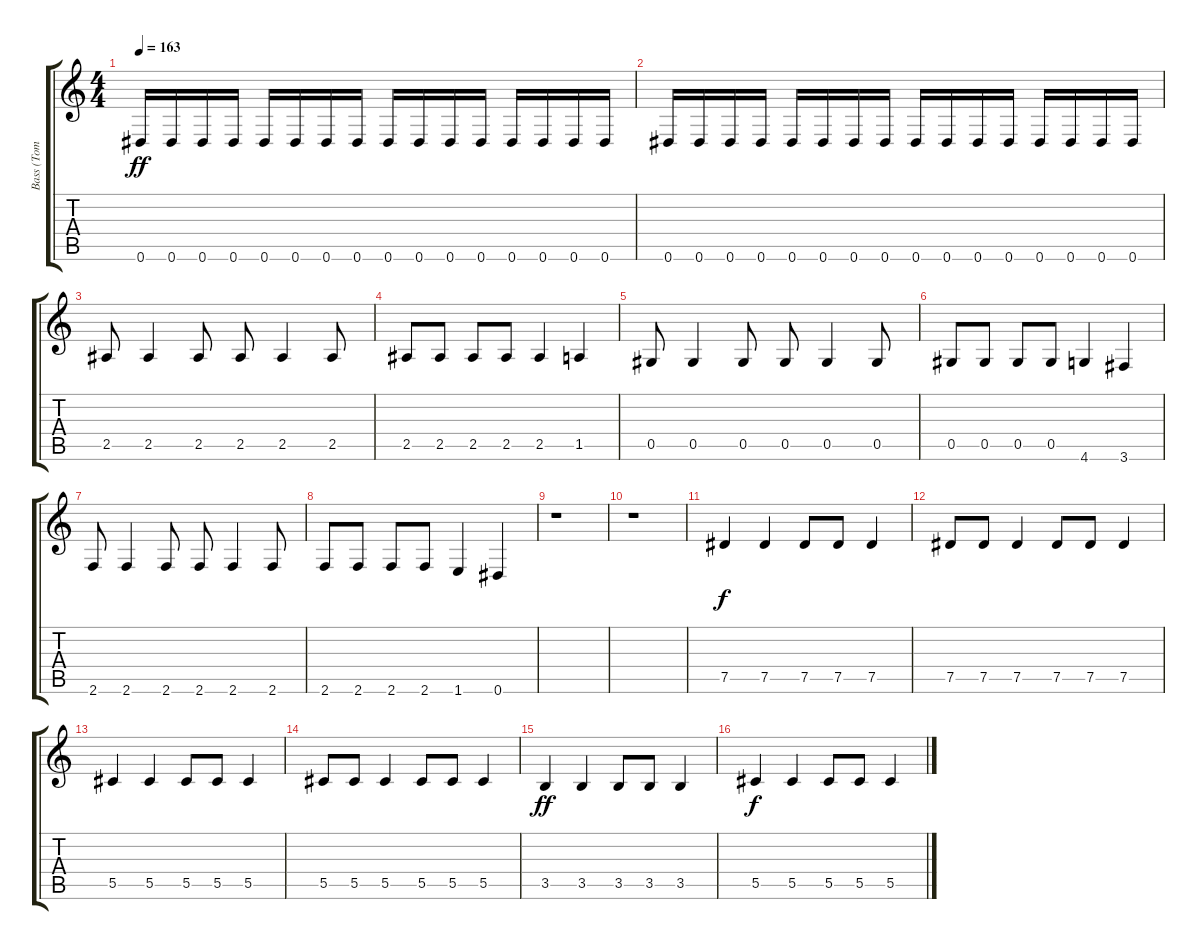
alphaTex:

\track ("Bass (Tom Araya)" "Bass (Tom ") {instrument electricbasspick}
\staff {score tabs}
\tuning (Eb4 Bb3 Gb3 Db3 Ab2 Eb2) {hide}
\ts (4 4)
\tempo 163
\clef g2
\ks c
0.6.16{dy ff} 0.6.16 0.6.16 0.6.16 0.6.16 0.6.16 0.6.16 0.6.16 0.6.16 0.6.16 0.6.16 0.6.16 0.6.16 0.6.16 0.6.16 0.6.16 |
0.6.16 0.6.16 0.6.16 0.6.16 0.6.16 0.6.16 0.6.16 0.6.16 0.6.16 0.6.16 0.6.16 0.6.16 0.6.16 0.6.16 0.6.16 0.6.16 |
2.5.8 2.5.4 2.5.8 2.5.8 2.5.4 2.5.8 |
2.5.8 2.5.8 2.5.8 2.5.8 2.5.4 1.5.4 |
0.5.8 0.5.4 0.5.8 0.5.8 0.5.4 0.5.8 |
0.5.8 0.5.8 0.5.8 0.5.8 4.6.4 3.6.4 |
2.6.8 2.6.4 2.6.8 2.6.8 2.6.4 2.6.8 |
2.6.8 2.6.8 2.6.8 2.6.8 1.6.4 0.6.4 |
r.1 |
r.1 |
7.5.4{dy f} 7.5.4 7.5.8 7.5.8 7.5.4 |
7.5.8 7.5.8 7.5.4 7.5.8 7.5.8 7.5.4 |
5.5.4 5.5.4 5.5.8 5.5.8 5.5.4 |
5.5.8 5.5.8 5.5.4 5.5.8 5.5.8 5.5.4 |
3.5.4{dy ff} 3.5.4 3.5.8 3.5.8 3.5.4 |
5.5.4{dy f} 5.5.4 5.5.8 5.5.8 5.5.4
